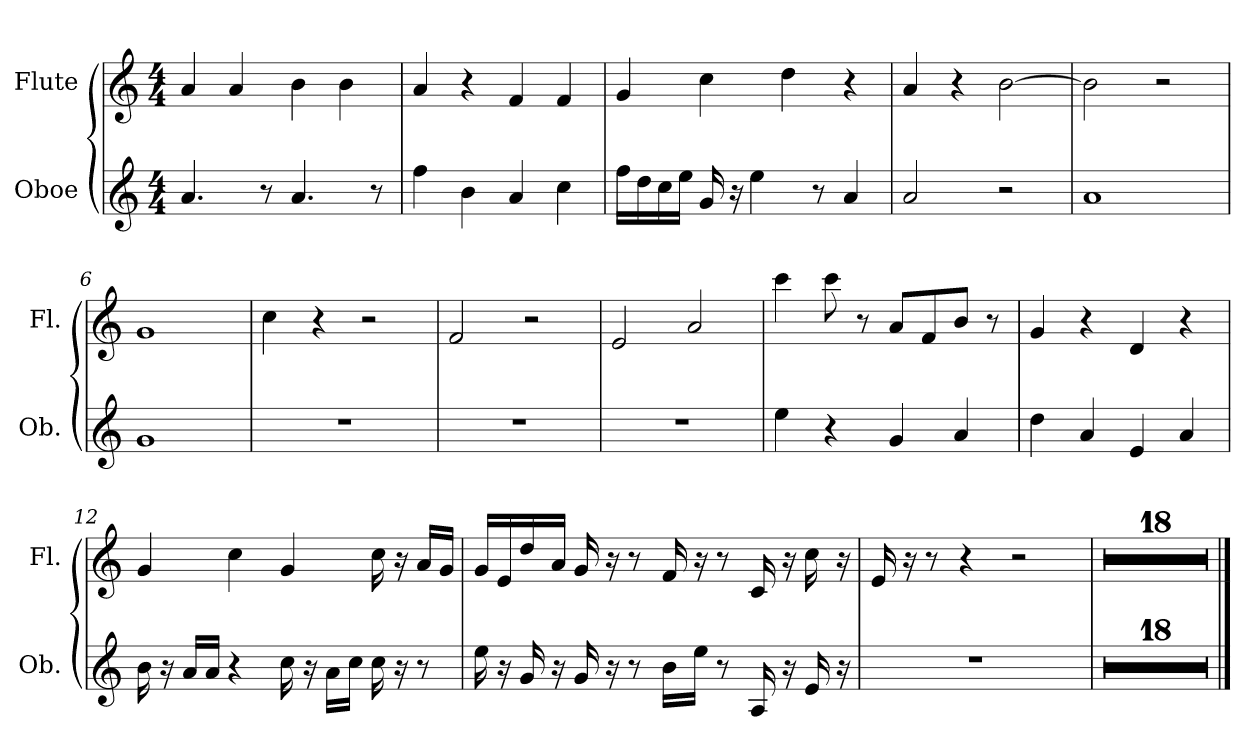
**kern	**kern
*part2	*part1
*staff2	*staff1
*I"Oboe	*I"Flute
*I'Ob.	*I'Fl.
*clefG2	*clefG2
*k[]	*k[]
*M4/4	*M4/4
=1	=1
4.a	4a
.	4a
8r	.
4.a	4b
.	4b
8r	.
=2	=2
4ff	4a
4b	4r
4a	4f
4cc	4f
=3	=3
16ffLL	4g
16dd	.
16cc	.
16eeJJ	.
16g	4cc
16r	.
4ee	.
.	4dd
8r	.
4a	4r
=4	=4
2a	4a
.	4r
2r	[2b
=5	=5
1a	2b]
.	2r
=6	=6
1g	1g
=7	=7
1r	4cc
.	4r
.	2r
=8	=8
1r	2f
.	2r
=9	=9
1r	2e
.	2a
=10	=10
4ee	4ccc
4r	8ccc
.	8r
4g	8aL
.	8f
4a	8bJ
.	8r
=11	=11
4dd	4g
4a	4r
4e	4d
4a	4r
=12	=12
16b	4g
16r	.
16aLL	.
16aJJ	.
4r	4cc
16cc	4g
16r	.
16aLL	.
16ccJJ	.
16cc	16cc
16r	16r
8r	16aLL
.	16gJJ
=13	=13
16ee	16gLL
16r	16e
16g	16dd
16r	16aJJ
16g	16g
16r	16r
8r	8r
16bLL	16f
16eeJJ	16r
8r	8r
16A	16c
16r	16r
16e	16cc
16r	16r
=14	=14
1r	16e
.	16r
.	8r
.	4r
.	2r
=15	=15
1r	1r
=16	=16
1r	1r
=17	=17
1r	1r
=18	=18
1r	1r
=19	=19
1r	1r
=20	=20
1r	1r
=21	=21
1r	1r
=22	=22
1r	1r
=23	=23
1r	1r
=24	=24
1r	1r
=25	=25
1r	1r
=26	=26
1r	1r
=27	=27
1r	1r
=28	=28
1r	1r
=29	=29
1r	1r
=30	=30
1r	1r
=31	=31
1r	1r
=32	=32
1r	1r
==	==
*-	*-
